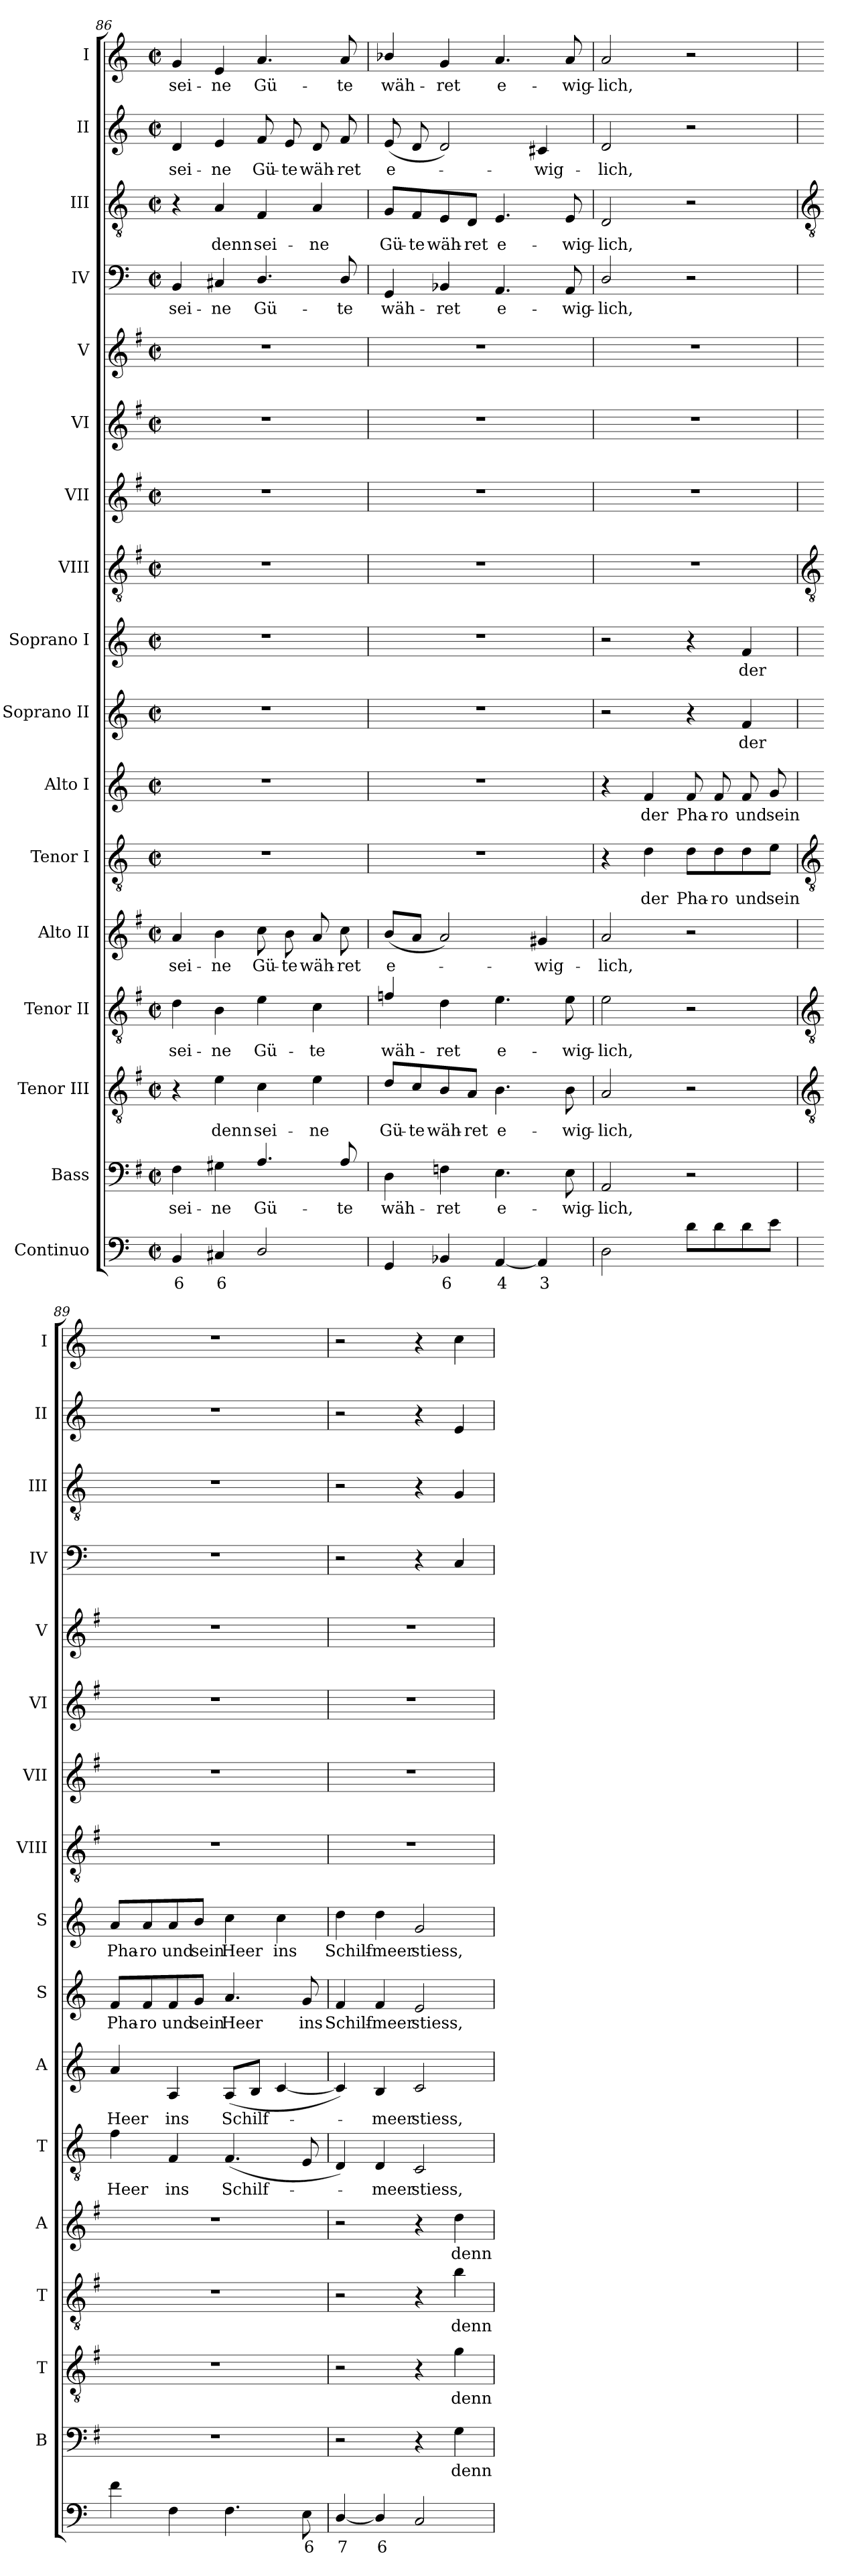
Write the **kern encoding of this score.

**kern	**text	**kern	**text	**kern	**text	**kern	**text	**kern	**text	**kern	**text	**kern	**text	**kern	**text	**kern	**text	**kern	**kern	**kern	**kern	**kern	**text	**kern	**text	**kern	**text	**kern	**text
*part17	*part17	*part16	*part16	*part15	*part15	*part14	*part14	*part13	*part13	*part12	*part12	*part11	*part11	*part10	*part10	*part9	*part9	*part8	*part7	*part6	*part5	*part4	*part4	*part3	*part3	*part2	*part2	*part1	*part1
*staff17	*staff17	*staff16	*staff16	*staff15	*staff15	*staff14	*staff14	*staff13	*staff13	*staff12	*staff12	*staff11	*staff11	*staff10	*staff10	*staff9	*staff9	*staff8	*staff7	*staff6	*staff5	*staff4	*staff4	*staff3	*staff3	*staff2	*staff2	*staff1	*staff1
*I"Continuo	*	*I"Bass	*	*I"Tenor III	*	*I"Tenor II	*	*I"Alto II	*	*I"Tenor I	*	*I"Alto I	*	*I"Soprano II	*	*I"Soprano I	*	*I"VIII	*I"VII	*I"VI	*I"V	*I"IV	*	*I"III	*	*I"II	*	*I"I	*
*	*	*I'B	*	*I'T	*	*I'T	*	*I'A	*	*I'T	*	*I'A	*	*I'S	*	*I'S	*	*I'VIII	*I'VII	*I'VI	*I'V	*I'IV	*	*I'III	*	*I'II	*	*I'I	*
*clefF4	*	*clefF4	*	*clefGv2	*	*clefGv2	*	*clefG2	*	*clefGv2	*	*clefG2	*	*clefG2	*	*clefG2	*	*clefGv2	*clefG2	*clefG2	*clefG2	*clefF4	*	*clefGv2	*	*clefG2	*	*clefG2	*
*	*	*ITrd4c7	*	*ITrd4c7	*	*ITrd4c7	*	*ITrd4c7	*	*	*	*	*	*	*	*	*	*ITrd4c7	*ITrd4c7	*ITrd4c7	*ITrd4c7	*	*	*	*	*	*	*	*
*k[]	*	*k[]	*	*k[]	*	*k[]	*	*k[]	*	*k[]	*	*k[]	*	*k[]	*	*k[]	*	*k[]	*k[]	*k[]	*k[]	*k[]	*	*k[]	*	*k[]	*	*k[]	*
*C:	*	*C:	*	*C:	*	*C:	*	*C:	*	*C:	*	*C:	*	*C:	*	*C:	*	*C:	*C:	*C:	*C:	*C:	*	*C:	*	*C:	*	*C:	*
*M2/2	*	*M2/2	*	*M2/2	*	*M2/2	*	*M2/2	*	*M2/2	*	*M2/2	*	*M2/2	*	*M2/2	*	*M2/2	*M2/2	*M2/2	*M2/2	*M2/2	*	*M2/2	*	*M2/2	*	*M2/2	*
*met(c|)	*	*met(c|)	*	*met(c|)	*	*met(c|)	*	*met(c|)	*	*met(c|)	*	*met(c|)	*	*met(c|)	*	*met(c|)	*	*met(c|)	*met(c|)	*met(c|)	*met(c|)	*met(c|)	*	*met(c|)	*	*met(c|)	*	*met(c|)	*
=86	=86	=86	=86	=86	=86	=86	=86	=86	=86	=86	=86	=86	=86	=86	=86	=86	=86	=86	=86	=86	=86	=86	=86	=86	=86	=86	=86	=86	=86
!	!LO:LY:b	!	!LO:LY:b	!	!	!	!LO:LY:b	!	!LO:LY:b	!	!	!	!	!	!	!	!	!	!	!	!	!	!LO:LY:b	!	!	!	!LO:LY:b	!	!LO:LY:b
4BB	6	4BB	sei-	4r	.	4G	sei-	4d	sei-	1r	.	1r	.	1r	.	1r	.	1r	1r	1r	1r	4BB	sei-	4r	.	4d	sei-	4g	sei-
!	!LO:LY:b	!	!LO:LY:b	!	!LO:LY:b	!	!LO:LY:b	!	!LO:LY:b	!	!	!	!	!	!	!	!	!	!	!	!	!	!LO:LY:b	!	!LO:LY:b	!	!LO:LY:b	!	!LO:LY:b
4C#X	6	4C#X	-ne	4A	denn	4E	-ne	4e	-ne	.	.	.	.	.	.	.	.	.	.	.	.	4C#X	-ne	4A	denn	4e	-ne	4e	-ne
!	!	!	!LO:LY:b	!	!LO:LY:b	!	!LO:LY:b	!	!LO:LY:b	!	!	!	!	!	!	!	!	!	!	!	!	!	!LO:LY:b	!	!LO:LY:b	!	!LO:LY:b	!	!LO:LY:b
2D/	.	4.D/	Gü-	4F	sei-	4A	Gü-	8f	Gü-	.	.	.	.	.	.	.	.	.	.	.	.	4.D/	Gü-	4F	sei-	8f	Gü-	4.a	Gü-
!	!	!	!	!	!	!	!	!	!LO:LY:b	!	!	!	!	!	!	!	!	!	!	!	!	!	!	!	!	!	!LO:LY:b	!	!
.	.	.	.	.	.	.	.	8e	-te	.	.	.	.	.	.	.	.	.	.	.	.	.	.	.	.	8e	-te	.	.
!	!	!	!	!	!LO:LY:b	!	!LO:LY:b	!	!LO:LY:b	!	!	!	!	!	!	!	!	!	!	!	!	!	!	!	!LO:LY:b	!	!LO:LY:b	!	!
.	.	.	.	4A	-ne	4F	-te	8d	wäh-	.	.	.	.	.	.	.	.	.	.	.	.	.	.	4A	-ne	8d	wäh-	.	.
!	!	!	!LO:LY:b	!	!	!	!	!	!LO:LY:b	!	!	!	!	!	!	!	!	!	!	!	!	!	!LO:LY:b	!	!	!	!LO:LY:b	!	!LO:LY:b
.	.	8D/	-te	.	.	.	.	8f	-ret	.	.	.	.	.	.	.	.	.	.	.	.	8D/	-te	.	.	8f	-ret	8a	-te
=87	=87	=87	=87	=87	=87	=87	=87	=87	=87	=87	=87	=87	=87	=87	=87	=87	=87	=87	=87	=87	=87	=87	=87	=87	=87	=87	=87	=87	=87
!	!	!	!LO:LY:b	!	!LO:LY:b	!	!LO:LY:b	!	!LO:LY:b	!	!	!	!	!	!	!	!	!	!	!	!	!	!LO:LY:b	!	!LO:LY:b	!	!LO:LY:b	!	!LO:LY:b
4GG	.	4GG	wäh-	8G/L	Gü-	4B-X/	wäh-	(<8eL	e-	1r	.	1r	.	1r	.	1r	.	1r	1r	1r	1r	4GG	wäh-	8G/L	Gü-	(<8eL	e-	4b-X/	wäh-
!	!	!	!	!	!LO:LY:b	!	!	!	!	!	!	!	!	!	!	!	!	!	!	!	!	!	!	!	!LO:LY:b	!	!	!	!
.	.	.	.	8F/	-te	.	.	8dJ	.	.	.	.	.	.	.	.	.	.	.	.	.	.	.	8F/	-te	8d	.	.	.
!	!LO:LY:b	!	!LO:LY:b	!	!LO:LY:b	!	!LO:LY:b	!	!	!	!	!	!	!	!	!	!	!	!	!	!	!	!LO:LY:b	!	!LO:LY:b	!	!	!	!LO:LY:b
4BB-X	6	4BB-X	-ret	8E/	wäh-	4G	-ret	2d)	.	.	.	.	.	.	.	.	.	.	.	.	.	4BB-X	-ret	8E/	wäh-	2d)	.	4g	-ret
!	!	!	!	!	!LO:LY:b	!	!	!	!	!	!	!	!	!	!	!	!	!	!	!	!	!	!	!	!LO:LY:b	!	!	!	!
.	.	.	.	8D/J	-ret	.	.	.	.	.	.	.	.	.	.	.	.	.	.	.	.	.	.	8D/J	-ret	.	.	.	.
!	!LO:LY:b	!	!LO:LY:b	!	!LO:LY:b	!	!LO:LY:b	!	!	!	!	!	!	!	!	!	!	!	!	!	!	!	!LO:LY:b	!	!LO:LY:b	!	!	!	!LO:LY:b
[4AA	4	4.AA	e-	4.E	e-	4.A	e-	.	.	.	.	.	.	.	.	.	.	.	.	.	.	4.AA	e-	4.E	e-	.	.	4.a	e-
!	!LO:LY:b	!	!	!	!	!	!	!	!LO:LY:b	!	!	!	!	!	!	!	!	!	!	!	!	!	!	!	!	!	!LO:LY:b	!	!
4AA]	3	.	.	.	.	.	.	4c#X	wig-	.	.	.	.	.	.	.	.	.	.	.	.	.	.	.	.	4c#X	wig-	.	.
!	!	!	!LO:LY:b	!	!LO:LY:b	!	!LO:LY:b	!	!	!	!	!	!	!	!	!	!	!	!	!	!	!	!LO:LY:b	!	!LO:LY:b	!	!	!	!LO:LY:b
.	.	8AA	-wig-	8E	-wig-	8A	-wig-	.	.	.	.	.	.	.	.	.	.	.	.	.	.	8AA	-wig-	8E	-wig-	.	.	8a	-wig-
=88	=88	=88	=88	=88	=88	=88	=88	=88	=88	=88	=88	=88	=88	=88	=88	=88	=88	=88	=88	=88	=88	=88	=88	=88	=88	=88	=88	=88	=88
!	!	!	!LO:LY:b	!	!LO:LY:b	!	!LO:LY:b	!	!LO:LY:b	!	!	!	!	!	!	!	!	!	!	!	!	!	!LO:LY:b	!	!LO:LY:b	!	!LO:LY:b	!	!LO:LY:b
2D	.	2DD	-lich,	2D	-lich,	2A	-lich,	2d	-lich,	4r	.	4r	.	2r	.	2r	.	1r	1r	1r	1r	2D/	-lich,	2D	-lich,	2d	-lich,	2a	-lich,
!	!	!	!	!	!	!	!	!	!	!	!LO:LY:b	!	!LO:LY:b	!	!	!	!	!	!	!	!	!	!	!	!	!	!	!	!
.	.	.	.	.	.	.	.	.	.	4d	der	4f	der	.	.	.	.	.	.	.	.	.	.	.	.	.	.	.	.
!	!	!	!	!	!	!	!	!	!	!	!LO:LY:b	!	!LO:LY:b	!	!	!	!	!	!	!	!	!	!	!	!	!	!	!	!
8dL	.	2r	.	2r	.	2r	.	2r	.	8d\L	Pha-	8f	Pha-	4r	.	4r	.	.	.	.	.	2r	.	2r	.	2r	.	2r	.
!	!	!	!	!	!	!	!	!	!	!	!LO:LY:b	!	!LO:LY:b	!	!	!	!	!	!	!	!	!	!	!	!	!	!	!	!
8d	.	.	.	.	.	.	.	.	.	8d\	-ro	8f	-ro	.	.	.	.	.	.	.	.	.	.	.	.	.	.	.	.
!	!	!	!	!	!	!	!	!	!	!	!LO:LY:b	!	!LO:LY:b	!	!LO:LY:b	!	!LO:LY:b	!	!	!	!	!	!	!	!	!	!	!	!
8d	.	.	.	.	.	.	.	.	.	8d\	und	8f	und	4f	der	4f	der	.	.	.	.	.	.	.	.	.	.	.	.
!	!	!	!	!	!	!	!	!	!	!	!LO:LY:b	!	!LO:LY:b	!	!	!	!	!	!	!	!	!	!	!	!	!	!	!	!
8eJ	.	.	.	.	.	.	.	.	.	8e\J	sein	8g	sein	.	.	.	.	.	.	.	.	.	.	.	.	.	.	.	.
!!LO:LB:g=z
=89	=89	=89	=89	=89	=89	=89	=89	=89	=89	=89	=89	=89	=89	=89	=89	=89	=89	=89	=89	=89	=89	=89	=89	=89	=89	=89	=89	=89	=89
*	*	*	*	*clefGv2	*	*clefGv2	*	*	*	*clefGv2	*	*	*	*	*	*	*	*clefGv2	*	*	*	*	*	*clefGv2	*	*	*	*	*
!	!	!	!	!	!	!	!	!	!	!	!LO:LY:b	!	!LO:LY:b	!	!LO:LY:b	!	!LO:LY:b	!	!	!	!	!	!	!	!	!	!	!	!
4f	.	1r	.	1r	.	1r	.	1r	.	4f	Heer	4a	Heer	8f/L	Pha-	8a/L	Pha-	1r	1r	1r	1r	1r	.	1r	.	1r	.	1r	.
!	!	!	!	!	!	!	!	!	!	!	!	!	!	!	!LO:LY:b	!	!LO:LY:b	!	!	!	!	!	!	!	!	!	!	!	!
.	.	.	.	.	.	.	.	.	.	.	.	.	.	8f/	-ro	8a/	-ro	.	.	.	.	.	.	.	.	.	.	.	.
!	!	!	!	!	!	!	!	!	!	!	!LO:LY:b	!	!LO:LY:b	!	!LO:LY:b	!	!LO:LY:b	!	!	!	!	!	!	!	!	!	!	!	!
4F	.	.	.	.	.	.	.	.	.	4F	ins	4A	ins	8f/	und	8a/	und	.	.	.	.	.	.	.	.	.	.	.	.
!	!	!	!	!	!	!	!	!	!	!	!	!	!	!	!LO:LY:b	!	!LO:LY:b	!	!	!	!	!	!	!	!	!	!	!	!
.	.	.	.	.	.	.	.	.	.	.	.	.	.	8g/J	sein	8b/J	sein	.	.	.	.	.	.	.	.	.	.	.	.
!	!	!	!	!	!	!	!	!	!	!	!LO:LY:b	!	!LO:LY:b	!	!LO:LY:b	!	!LO:LY:b	!	!	!	!	!	!	!	!	!	!	!	!
4.F	.	.	.	.	.	.	.	.	.	(<4.F	Schilf-	(<8AL	Schilf-	4.a	Heer	4cc	Heer	.	.	.	.	.	.	.	.	.	.	.	.
.	.	.	.	.	.	.	.	.	.	.	.	8BJ	.	.	.	.	.	.	.	.	.	.	.	.	.	.	.	.	.
!	!	!	!	!	!	!	!	!	!	!	!	!	!	!	!	!	!LO:LY:b	!	!	!	!	!	!	!	!	!	!	!	!
.	.	.	.	.	.	.	.	.	.	.	.	[4c	.	.	.	4cc	ins	.	.	.	.	.	.	.	.	.	.	.	.
!	!LO:LY:b	!	!	!	!	!	!	!	!	!	!	!	!	!	!LO:LY:b	!	!	!	!	!	!	!	!	!	!	!	!	!	!
8E	6	.	.	.	.	.	.	.	.	8E	.	.	.	8g	ins	.	.	.	.	.	.	.	.	.	.	.	.	.	.
=90	=90	=90	=90	=90	=90	=90	=90	=90	=90	=90	=90	=90	=90	=90	=90	=90	=90	=90	=90	=90	=90	=90	=90	=90	=90	=90	=90	=90	=90
!	!LO:LY:b	!	!	!	!	!	!	!	!	!	!	!	!	!	!LO:LY:b	!	!LO:LY:b	!	!	!	!	!	!	!	!	!	!	!	!
[4D/	7	2r	.	2r	.	2r	.	2r	.	4D)	.	4c])	.	4f	Schilf-	4dd	Schilf-	1r	1r	1r	1r	2r	.	2r	.	2r	.	2r	.
!	!LO:LY:b	!	!	!	!	!	!	!	!	!	!LO:LY:b	!	!LO:LY:b	!	!LO:LY:b	!	!LO:LY:b	!	!	!	!	!	!	!	!	!	!	!	!
4D/]	6	.	.	.	.	.	.	.	.	4D	meer	4B	meer	4f	-meer	4dd	-meer	.	.	.	.	.	.	.	.	.	.	.	.
!	!	!	!	!	!	!	!	!	!	!	!LO:LY:b	!	!LO:LY:b	!	!LO:LY:b	!	!LO:LY:b	!	!	!	!	!	!	!	!	!	!	!	!
2C	.	4r	.	4r	.	4r	.	4r	.	2C	stiess,	2c	stiess,	2e	stiess,	2g	stiess,	.	.	.	.	4r	.	4r	.	4r	.	4r	.
!	!	!	!LO:LY:b	!	!LO:LY:b	!	!LO:LY:b	!	!LO:LY:b	!	!	!	!	!	!	!	!	!	!	!	!	!	!	!	!	!	!	!	!
.	.	4C	denn	4c	denn	4e	denn	4g	denn	.	.	.	.	.	.	.	.	.	.	.	.	4C	.	4G	.	4e	.	4cc	.
=	=	=	=	=	=	=	=	=	=	=	=	=	=	=	=	=	=	=	=	=	=	=	=	=	=	=	=	=	=
*-	*-	*-	*-	*-	*-	*-	*-	*-	*-	*-	*-	*-	*-	*-	*-	*-	*-	*-	*-	*-	*-	*-	*-	*-	*-	*-	*-	*-	*-
